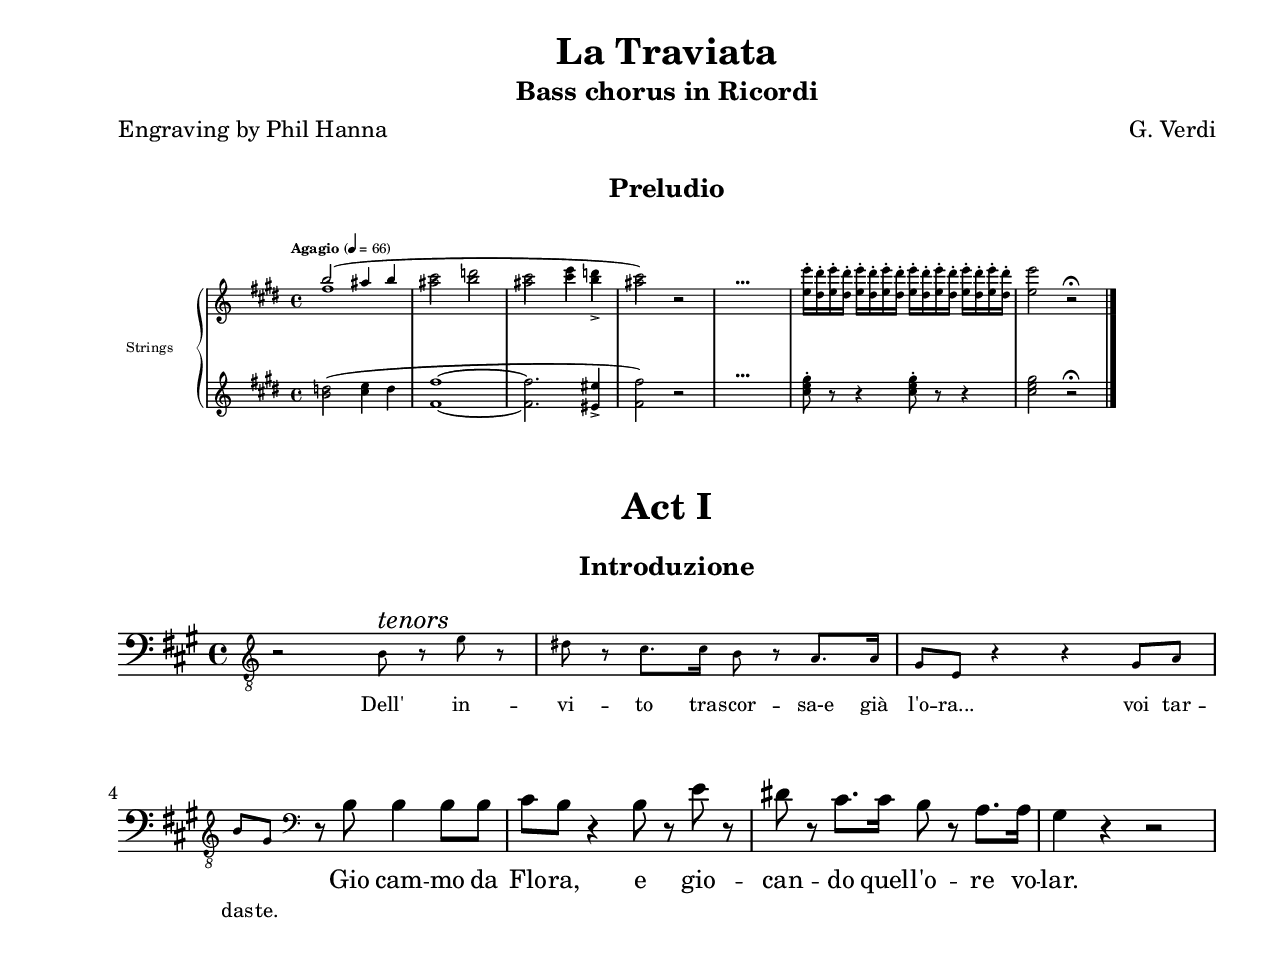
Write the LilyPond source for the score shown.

\version "2.22.1"

#(ly:set-option 'midi-extension "mid")

\header {
  title = "La Traviata"
  subtitle = "Bass chorus in Ricordi"
  composer = "G. Verdi"
  poet = \markup \center-column {
    \line {Engraving by Phil Hanna}
    \vspace #1
    \line { }
  }
}

\paper {
  #(set-paper-size "letter")
  top-margin = 1\cm
  left-margin = 2\cm
  right-margin = 1\cm
  ragged-bottom = ##t
  ragged-last-bottom = ##t
  system-system-spacing.basic-distance = #17
  score-system-spacing =
  #'((basic-distance . 10)
     (minimum-distance . 10)
     (padding . 1)
     (stretchability . 10))
  %system-separator-markup = \slashSeparator
  print-page-number = ##f
}

globals = {
  \compressEmptyMeasures
  \override MultiMeasureRest.expand-limit = #2
  \override Score.MetronomeMark.padding = #3
}

morebars = {
  s1 ^\markup {
    \fontsize #3 \bold {...}
  }

}

\markup {
  \fill-line {
    \center-column {
      \line {\large \bold  {Preludio}}
      \vspace #1
      \line { }
    }
  }
}

\score {  
  \new PianoStaff \with { instrumentName = "Strings" }
  <<
    \new Staff {
      \globals
      \key e \major
      \time 4/4
      \clef treble
      <<
        \new Voice \relative c''' {
          \voiceOne
          \tempo Agagio 4=66
          b2 ( ais4 b
          \oneVoice
          cis2 d2
          cis2 e4 d4
          cis2 ) 
          r2
          \morebars
          \repeat unfold 8 {
            <e, e'>16-. <dis dis'>-.
          } 
          <e e'>2 r2 \fermata
          \bar "|."
        }
        \new Voice \relative c'' {
          \voiceTwo
          fis1
          ais2 b2
          ais2 cis4 b->
          ais2 s2
          s1         
        }
      >>
    }
    \new Staff {
      \globals
      \key e \major
      \time 4/4
      \clef bass
      \new Voice \relative c'' {
        \clef treble
        <b d>2 ( <cis e>4 d
        <fis, fis'>1 ~
        q2. <eis eis'>4->
        <fis fis'>2 ) r2
        \morebars
        <cis' e gis>8-. r r4 q8-. r r4
        q2 r2 \fermata
      }
    }
  >>
  \layout {
    %indent = 0
    #(layout-set-staff-size 12)
  }
}


\markup {
  \fill-line {
    \center-column {
      \line { \fontsize #4 \bold "Act I" }
      \vspace #1
      \line { }
    }
  }
}

\markup {
  \fill-line {
    \center-column {
      \line {
        \large \bold {Introduzione}
      }
      \vspace #1
      \line { }
    }
  }
}

\score {
  \new Staff = bassStaff {
    \clef bass
    \key a \major
    \time 4/4
    <<
      \new Voice = "bassVoice" {
        <<
          \relative c' {
            s1*4/4 * 3			|
            s4 r8 b b4 b8 b8		|
            cis8 b r4 b8 r e r		|
            dis8 r cis8. cis16 b8 r a8. a16 |
            gis4 r r2			|
          }
          \new CueVoice = "cueVoice" \relative c' {
            \cueClef "treble_8"
            r2 b8 ^\markup \italic \large "tenors" r e r			|
            dis8 r cis8. cis16 b8 r a8. a16	|
            gis8 e r4 r gis8 a		|
            \break
            b8 gis \cueClefUnset s4 s2	|
          }
        >>
      }
      \new Lyrics \lyricsto "bassVoice" {
        \lyricmode {
          Gio cam -- mo da Flo -- ra,
          e gio -- can -- do quel -- l'o -- re vo -- lar.
        }
      }
      \new Lyrics \lyricsto "cueVoice" {
        \lyricmode {
          \set fontSize = #-2
          Dell' in -- vi -- to tra -- scor -- sa-e già l'o -- ra...
          voi tar -- das -- te.
        }
      }
    >>
  }
  \layout {
    indent = 0
  }

}

